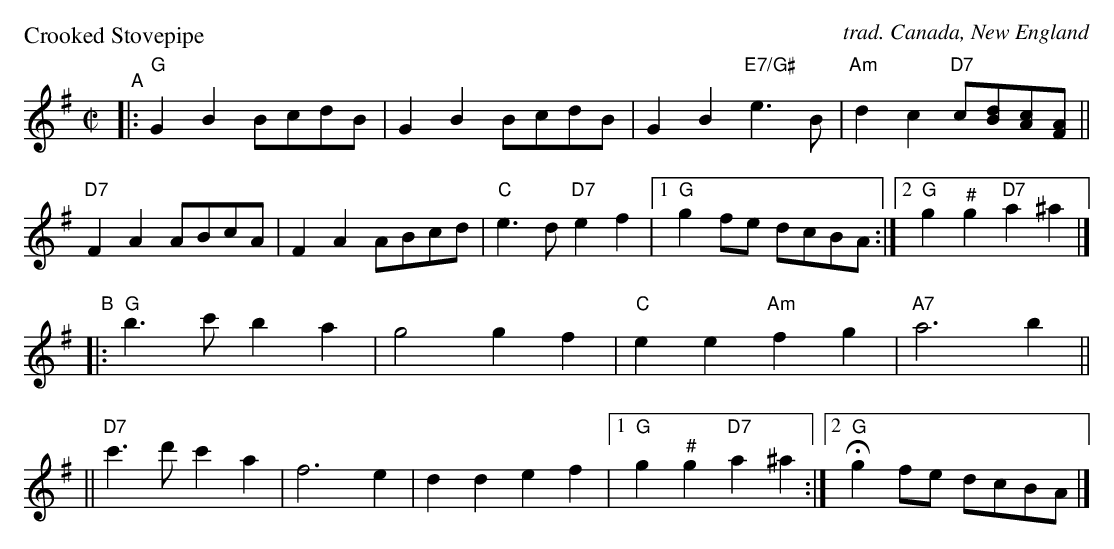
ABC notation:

X:1
P: Crooked Stovepipe
O: trad. Canada, New England
M: C|
K: G
"^A"|:\
 "G"G2B2 BcdB | G2B2 BcdB | G2B2 "E7/G#"e3B | "Am"d2c2 "D7"c[dB][cA][AF] ||
"D7"F2A2 ABcA | F2A2 ABcd | "C"e3d "D7"e2f2 |1 "G"g2fe dcBA :|2 "G"g2"^#"g2 "D7"a2^a2 |]
"^B"\
|: "G"b3c' b2a2 | g4 g2f2 | "C"e2e2 "Am"f2g2 | "A7"a6 b2 ||
|| "D7"c'3d' c'2a2 | f6 e2 | d2d2 e2f2 |1 "G"g2"^#"g2 "D7"a2^a2 :|2 "G"Hg2fe dcBA |]
